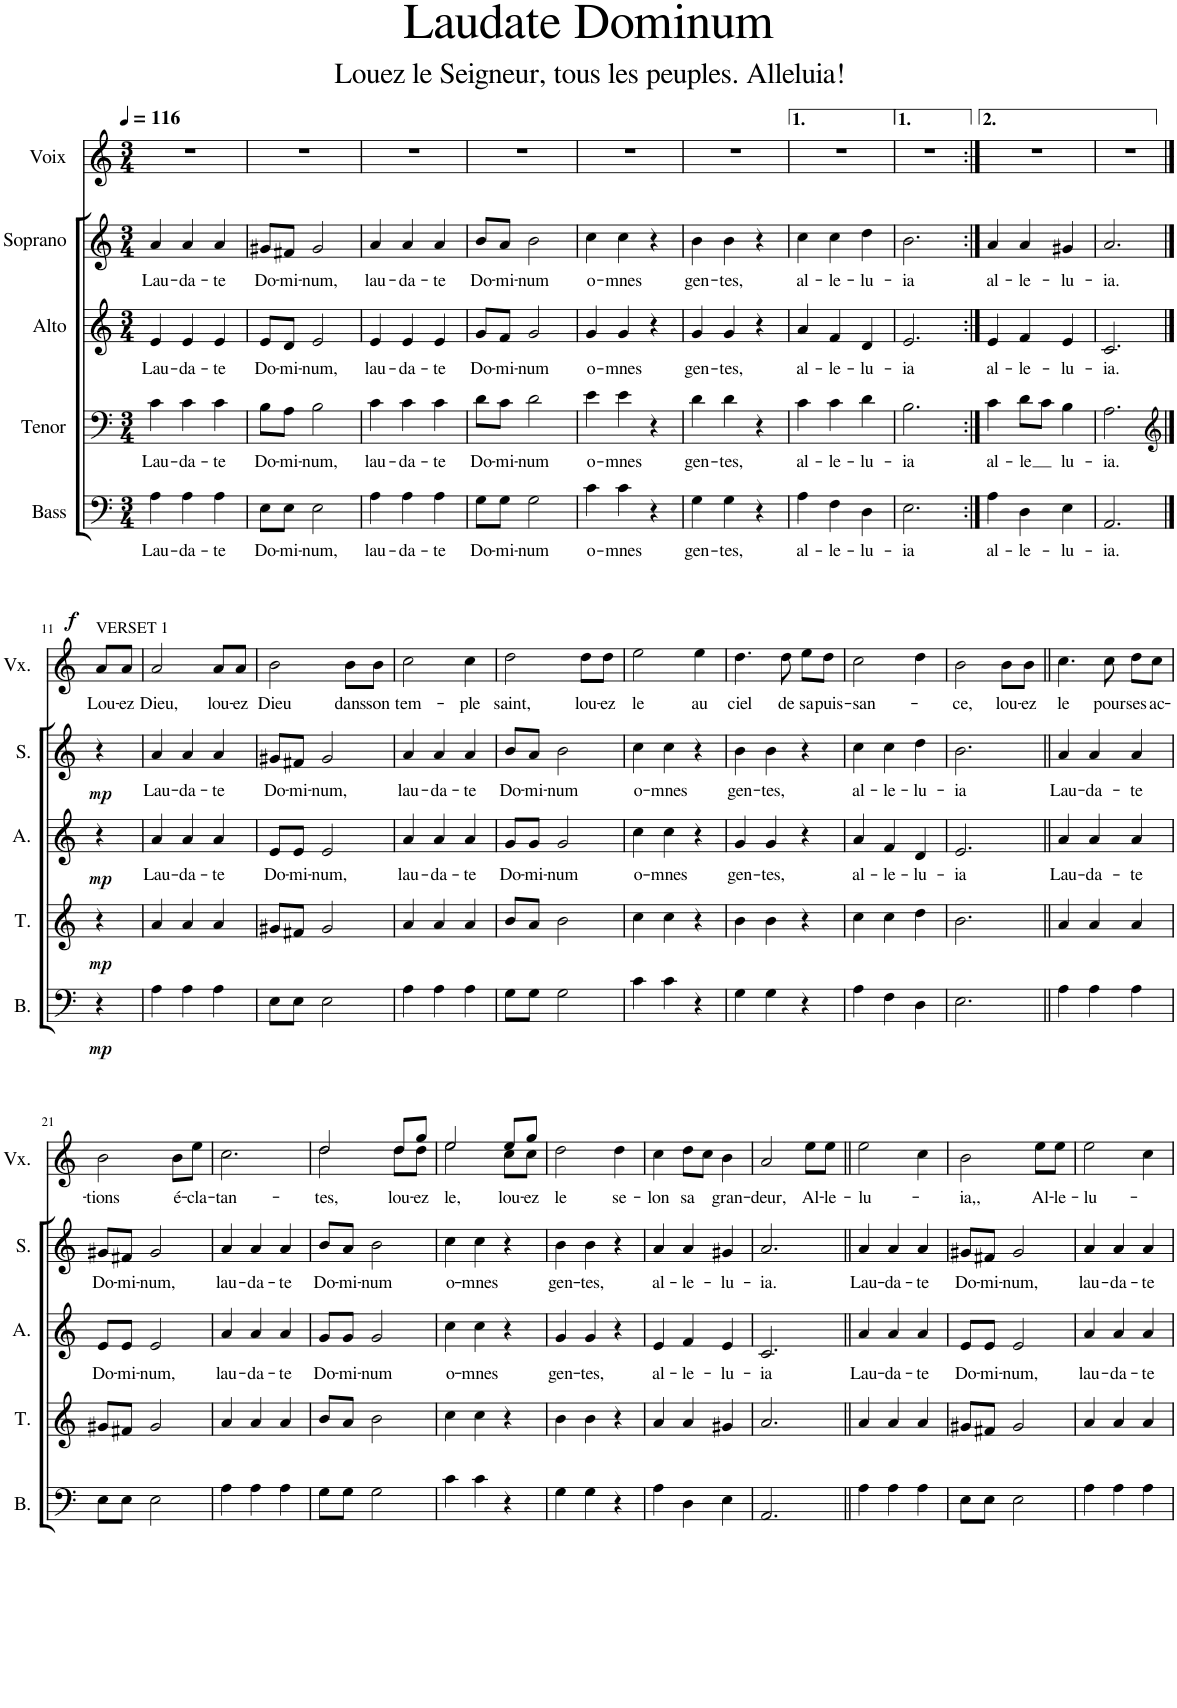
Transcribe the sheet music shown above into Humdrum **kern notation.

**kern	**text	**dynam	**kern	**text	**dynam	**kern	**text	**dynam	**kern	**text	**dynam	**kern	**text	**dynam
*part5	*part5	*part5	*part4	*part4	*part4	*part3	*part3	*part3	*part2	*part2	*part2	*part1	*part1	*part1
*staff5	*staff5	*staff5	*staff4	*staff4	*staff4	*staff3	*staff3	*staff3	*staff2	*staff2	*staff2	*staff1	*staff1	*staff1
*I"Bass	*	*	*I"Tenor	*	*	*I"Alto	*	*	*I"Soprano	*	*	*I"Voix	*	*
*I'B.	*	*	*I'T.	*	*	*I'A.	*	*	*I'S.	*	*	*I'Vx.	*	*
*clefF4	*	*	*clefF4	*	*	*clefG2	*	*	*clefG2	*	*	*clefG2	*	*
*k[]	*	*	*k[]	*	*	*k[]	*	*	*k[]	*	*	*k[]	*	*
*M3/4	*	*	*M3/4	*	*	*M3/4	*	*	*M3/4	*	*	*M3/4	*	*
*MM116	*	*	*MM116	*	*	*MM116	*	*	*MM116	*	*	*MM116	*	*
=1	=1	=1	=1	=1	=1	=1	=1	=1	=1	=1	=1	=1	=1	=1
!	!LO:LY:b	!	!	!LO:LY:b	!	!	!LO:LY:b	!	!	!LO:LY:b	!	!	!	!
4A\	Lau-	.	4c\	Lau-	.	4e/	Lau-	.	4a/	Lau-	.	2.r	.	.
!	!LO:LY:b	!	!	!LO:LY:b	!	!	!LO:LY:b	!	!	!LO:LY:b	!	!	!	!
4A\	-da-	.	4c\	-da-	.	4e/	-da-	.	4a/	-da-	.	.	.	.
!	!LO:LY:b	!	!	!LO:LY:b	!	!	!LO:LY:b	!	!	!LO:LY:b	!	!	!	!
4A\	-te	.	4c\	-te	.	4e/	-te	.	4a/	-te	.	.	.	.
=2	=2	=2	=2	=2	=2	=2	=2	=2	=2	=2	=2	=2	=2	=2
!	!LO:LY:b	!	!	!LO:LY:b	!	!	!LO:LY:b	!	!	!LO:LY:b	!	!	!	!
8E\L	Do-	.	8B\L	Do-	.	8e/L	Do-	.	8g#X/L	Do-	.	2.r	.	.
!	!LO:LY:b	!	!	!LO:LY:b	!	!	!LO:LY:b	!	!	!LO:LY:b	!	!	!	!
8E\J	-mi-	.	8A\J	-mi-	.	8d/J	-mi-	.	8f#X/J	-mi-	.	.	.	.
!	!LO:LY:b	!	!	!LO:LY:b	!	!	!LO:LY:b	!	!	!LO:LY:b	!	!	!	!
2E\	-num,	.	2B\	-num,	.	2e/	-num,	.	2g#/	-num,	.	.	.	.
=3	=3	=3	=3	=3	=3	=3	=3	=3	=3	=3	=3	=3	=3	=3
!	!LO:LY:b	!	!	!LO:LY:b	!	!	!LO:LY:b	!	!	!LO:LY:b	!	!	!	!
4A\	lau-	.	4c\	lau-	.	4e/	lau-	.	4a/	lau-	.	2.r	.	.
!	!LO:LY:b	!	!	!LO:LY:b	!	!	!LO:LY:b	!	!	!LO:LY:b	!	!	!	!
4A\	-da-	.	4c\	-da-	.	4e/	-da-	.	4a/	-da-	.	.	.	.
!	!LO:LY:b	!	!	!LO:LY:b	!	!	!LO:LY:b	!	!	!LO:LY:b	!	!	!	!
4A\	-te	.	4c\	-te	.	4e/	-te	.	4a/	-te	.	.	.	.
=4	=4	=4	=4	=4	=4	=4	=4	=4	=4	=4	=4	=4	=4	=4
!	!LO:LY:b	!	!	!LO:LY:b	!	!	!LO:LY:b	!	!	!LO:LY:b	!	!	!	!
8G\L	Do-	.	8d\L	Do-	.	8g/L	Do-	.	8b/L	Do-	.	2.r	.	.
!	!LO:LY:b	!	!	!LO:LY:b	!	!	!LO:LY:b	!	!	!LO:LY:b	!	!	!	!
8G\J	-mi-	.	8c\J	-mi-	.	8f/J	-mi-	.	8a/J	-mi-	.	.	.	.
!	!LO:LY:b	!	!	!LO:LY:b	!	!	!LO:LY:b	!	!	!LO:LY:b	!	!	!	!
2G\	-num	.	2d\	-num	.	2g/	-num	.	2b\	-num	.	.	.	.
=5	=5	=5	=5	=5	=5	=5	=5	=5	=5	=5	=5	=5	=5	=5
!	!LO:LY:b	!	!	!LO:LY:b	!	!	!LO:LY:b	!	!	!LO:LY:b	!	!	!	!
4c\	o-	.	4e\	o-	.	4g/	o-	.	4cc\	o-	.	2.r	.	.
!	!LO:LY:b	!	!	!LO:LY:b	!	!	!LO:LY:b	!	!	!LO:LY:b	!	!	!	!
4c\	-mnes	.	4e\	-mnes	.	4g/	-mnes	.	4cc\	-mnes	.	.	.	.
4r	.	.	4r	.	.	4r	.	.	4r	.	.	.	.	.
=6	=6	=6	=6	=6	=6	=6	=6	=6	=6	=6	=6	=6	=6	=6
!	!LO:LY:b	!	!	!LO:LY:b	!	!	!LO:LY:b	!	!	!LO:LY:b	!	!	!	!
4G\	gen-	.	4d\	gen-	.	4g/	gen-	.	4b\	gen-	.	2.r	.	.
!	!LO:LY:b	!	!	!LO:LY:b	!	!	!LO:LY:b	!	!	!LO:LY:b	!	!	!	!
4G\	-tes,	.	4d\	-tes,	.	4g/	-tes,	.	4b\	-tes,	.	.	.	.
4r	.	.	4r	.	.	4r	.	.	4r	.	.	.	.	.
=7	=7	=7	=7	=7	=7	=7	=7	=7	=7	=7	=7	=7	=7	=7
!	!LO:LY:b	!	!	!LO:LY:b	!	!	!LO:LY:b	!	!	!LO:LY:b	!	!	!	!
4A\	al-	.	4c\	al-	.	4a/	al-	.	4cc\	al-	.	2.r	.	.
!	!LO:LY:b	!	!	!LO:LY:b	!	!	!LO:LY:b	!	!	!LO:LY:b	!	!	!	!
4F\	-le-	.	4c\	-le-	.	4f/	-le-	.	4cc\	-le-	.	.	.	.
!	!LO:LY:b	!	!	!LO:LY:b	!	!	!LO:LY:b	!	!	!LO:LY:b	!	!	!	!
4D\	-lu-	.	4d\	-lu-	.	4d/	-lu-	.	4dd\	-lu-	.	.	.	.
=8	=8	=8	=8	=8	=8	=8	=8	=8	=8	=8	=8	=8	=8	=8
!	!LO:LY:b	!	!	!LO:LY:b	!	!	!LO:LY:b	!	!	!LO:LY:b	!	!	!	!
2.E\	-ia	.	2.B\	-ia	.	2.e/	-ia	.	2.b\	-ia	.	2.r	.	.
=9:|!	=9:|!	=9:|!	=9:|!	=9:|!	=9:|!	=9:|!	=9:|!	=9:|!	=9:|!	=9:|!	=9:|!	=9:|!	=9:|!	=9:|!
!	!LO:LY:b	!	!	!LO:LY:b	!	!	!LO:LY:b	!	!	!LO:LY:b	!	!	!	!
4A\	al-	.	4c\	al-	.	4e/	al-	.	4a/	al-	.	2.r	.	.
!	!LO:LY:b	!	!	!LO:LY:b	!	!	!LO:LY:b	!	!	!LO:LY:b	!	!	!	!
4D\	-le-	.	8d\L	-le	.	4f/	-le-	.	4a/	-le-	.	.	.	.
.	.	.	8c\J	.	.	.	.	.	.	.	.	.	.	.
!	!LO:LY:b	!	!	!LO:LY:b	!	!	!LO:LY:b	!	!	!LO:LY:b	!	!	!	!
4E\	-lu-	.	4B\	lu-	.	4e/	-lu-	.	4g#X/	-lu-	.	.	.	.
=10	=10	=10	=10	=10	=10	=10	=10	=10	=10	=10	=10	=10	=10	=10
!	!LO:LY:b	!	!	!LO:LY:b	!	!	!LO:LY:b	!	!	!LO:LY:b	!	!	!	!
2.AA/	-ia.	.	2.A\	-ia.	.	2.c/	-ia.	.	2.a/	-ia.	.	2.r	.	.
!!LO:LB:g=z
==11	==11	==11	==11	==11	==11	==11	==11	==11	==11	==11	==11	==11	==11	==11
*	*	*	*clefG2	*	*	*	*	*	*	*	*	*	*	*
!	!	!	!	!	!	!	!	!	!	!	!	!LO:TX:a:t=VERSET 1	!	!
!	!	!LO:DY:b	!	!	!LO:DY:b	!	!	!LO:DY:b	!	!	!LO:DY:b	!	!LO:LY:b	!LO:DY:a
4r	.	mp	4r	.	mp	4r	.	mp	4r	.	mp	8a/L	Lou-	f
!	!	!	!	!	!	!	!	!	!	!	!	!	!LO:LY:b	!
.	.	.	.	.	.	.	.	.	.	.	.	8a/J	-ez	.
=12	=12	=12	=12	=12	=12	=12	=12	=12	=12	=12	=12	=12	=12	=12
!	!	!	!	!	!	!	!LO:LY:b	!	!	!LO:LY:b	!	!	!LO:LY:b	!
4A\	.	.	4a/	.	.	4a/	Lau-	.	4a/	Lau-	.	2a/	Dieu,	.
!	!	!	!	!	!	!	!LO:LY:b	!	!	!LO:LY:b	!	!	!	!
4A\	.	.	4a/	.	.	4a/	-da-	.	4a/	-da-	.	.	.	.
!	!	!	!	!	!	!	!LO:LY:b	!	!	!LO:LY:b	!	!	!LO:LY:b	!
4A\	.	.	4a/	.	.	4a/	-te	.	4a/	-te	.	8a/L	lou-	.
!	!	!	!	!	!	!	!	!	!	!	!	!	!LO:LY:b	!
.	.	.	.	.	.	.	.	.	.	.	.	8a/J	-ez	.
=13	=13	=13	=13	=13	=13	=13	=13	=13	=13	=13	=13	=13	=13	=13
!	!	!	!	!	!	!	!LO:LY:b	!	!	!LO:LY:b	!	!	!LO:LY:b	!
8E\L	.	.	8g#X/L	.	.	8e/L	Do-	.	8g#X/L	Do-	.	2b\	Dieu	.
!	!	!	!	!	!	!	!LO:LY:b	!	!	!LO:LY:b	!	!	!	!
8E\J	.	.	8f#X/J	.	.	8e/J	-mi-	.	8f#X/J	-mi-	.	.	.	.
!	!	!	!	!	!	!	!LO:LY:b	!	!	!LO:LY:b	!	!	!	!
2E\	.	.	2g#/	.	.	2e/	-num,	.	2g#/	-num,	.	.	.	.
!	!	!	!	!	!	!	!	!	!	!	!	!	!LO:LY:b	!
.	.	.	.	.	.	.	.	.	.	.	.	8b\L	dans	.
!	!	!	!	!	!	!	!	!	!	!	!	!	!LO:LY:b	!
.	.	.	.	.	.	.	.	.	.	.	.	8b\J	son	.
=14	=14	=14	=14	=14	=14	=14	=14	=14	=14	=14	=14	=14	=14	=14
!	!	!	!	!	!	!	!LO:LY:b	!	!	!LO:LY:b	!	!	!LO:LY:b	!
4A\	.	.	4a/	.	.	4a/	lau-	.	4a/	lau-	.	2cc\	tem-	.
!	!	!	!	!	!	!	!LO:LY:b	!	!	!LO:LY:b	!	!	!	!
4A\	.	.	4a/	.	.	4a/	-da-	.	4a/	-da-	.	.	.	.
!	!	!	!	!	!	!	!LO:LY:b	!	!	!LO:LY:b	!	!	!LO:LY:b	!
4A\	.	.	4a/	.	.	4a/	-te	.	4a/	-te	.	4cc\	-ple	.
=15	=15	=15	=15	=15	=15	=15	=15	=15	=15	=15	=15	=15	=15	=15
!	!	!	!	!	!	!	!LO:LY:b	!	!	!LO:LY:b	!	!	!LO:LY:b	!
8G\L	.	.	8b/L	.	.	8g/L	Do-	.	8b/L	Do-	.	2dd\	saint,	.
!	!	!	!	!	!	!	!LO:LY:b	!	!	!LO:LY:b	!	!	!	!
8G\J	.	.	8a/J	.	.	8g/J	-mi-	.	8a/J	-mi-	.	.	.	.
!	!	!	!	!	!	!	!LO:LY:b	!	!	!LO:LY:b	!	!	!	!
2G\	.	.	2b\	.	.	2g/	-num	.	2b\	-num	.	.	.	.
!	!	!	!	!	!	!	!	!	!	!	!	!	!LO:LY:b	!
.	.	.	.	.	.	.	.	.	.	.	.	8dd\L	lou-	.
!	!	!	!	!	!	!	!	!	!	!	!	!	!LO:LY:b	!
.	.	.	.	.	.	.	.	.	.	.	.	8dd\J	-ez	.
=16	=16	=16	=16	=16	=16	=16	=16	=16	=16	=16	=16	=16	=16	=16
!	!	!	!	!	!	!	!LO:LY:b	!	!	!LO:LY:b	!	!	!LO:LY:b	!
4c\	.	.	4cc\	.	.	4cc\	o-	.	4cc\	o-	.	2ee\	le	.
!	!	!	!	!	!	!	!LO:LY:b	!	!	!LO:LY:b	!	!	!	!
4c\	.	.	4cc\	.	.	4cc\	-mnes	.	4cc\	-mnes	.	.	.	.
!	!	!	!	!	!	!	!	!	!	!	!	!	!LO:LY:b	!
4r	.	.	4r	.	.	4r	.	.	4r	.	.	4ee\	au	.
=17	=17	=17	=17	=17	=17	=17	=17	=17	=17	=17	=17	=17	=17	=17
!	!	!	!	!	!	!	!LO:LY:b	!	!	!LO:LY:b	!	!	!LO:LY:b	!
4G\	.	.	4b\	.	.	4g/	gen-	.	4b\	gen-	.	4.dd\	ciel	.
!	!	!	!	!	!	!	!LO:LY:b	!	!	!LO:LY:b	!	!	!	!
4G\	.	.	4b\	.	.	4g/	-tes,	.	4b\	-tes,	.	.	.	.
!	!	!	!	!	!	!	!	!	!	!	!	!	!LO:LY:b	!
.	.	.	.	.	.	.	.	.	.	.	.	8dd\	de	.
!	!	!	!	!	!	!	!	!	!	!	!	!	!LO:LY:b	!
4r	.	.	4r	.	.	4r	.	.	4r	.	.	8ee\L	sa	.
!	!	!	!	!	!	!	!	!	!	!	!	!	!LO:LY:b	!
.	.	.	.	.	.	.	.	.	.	.	.	8dd\J	puis-	.
=18	=18	=18	=18	=18	=18	=18	=18	=18	=18	=18	=18	=18	=18	=18
!	!	!	!	!	!	!	!LO:LY:b	!	!	!LO:LY:b	!	!	!LO:LY:b	!
4A\	.	.	4cc\	.	.	4a/	al-	.	4cc\	al-	.	2cc\	-san-	.
!	!	!	!	!	!	!	!LO:LY:b	!	!	!LO:LY:b	!	!	!	!
4F\	.	.	4cc\	.	.	4f/	-le-	.	4cc\	-le-	.	.	.	.
!	!	!	!	!	!	!	!LO:LY:b	!	!	!LO:LY:b	!	!	!	!
4D\	.	.	4dd\	.	.	4d/	-lu-	.	4dd\	-lu-	.	4dd\	.	.
=19	=19	=19	=19	=19	=19	=19	=19	=19	=19	=19	=19	=19	=19	=19
!	!	!	!	!	!	!	!LO:LY:b	!	!	!LO:LY:b	!	!	!LO:LY:b	!
2.E\	.	.	2.b\	.	.	2.e/	-ia	.	2.b\	-ia	.	2b\	-ce,	.
!	!	!	!	!	!	!	!	!	!	!	!	!	!LO:LY:b	!
.	.	.	.	.	.	.	.	.	.	.	.	8b\L	lou-	.
!	!	!	!	!	!	!	!	!	!	!	!	!	!LO:LY:b	!
.	.	.	.	.	.	.	.	.	.	.	.	8b\J	-ez	.
=20||	=20||	=20||	=20||	=20||	=20||	=20||	=20||	=20||	=20||	=20||	=20||	=20||	=20||	=20||
!	!	!	!	!	!	!	!LO:LY:b	!	!	!LO:LY:b	!	!	!LO:LY:b	!
4A\	.	.	4a/	.	.	4a/	Lau-	.	4a/	Lau-	.	4.cc\	le	.
!	!	!	!	!	!	!	!LO:LY:b	!	!	!LO:LY:b	!	!	!	!
4A\	.	.	4a/	.	.	4a/	-da-	.	4a/	-da-	.	.	.	.
!	!	!	!	!	!	!	!	!	!	!	!	!	!LO:LY:b	!
.	.	.	.	.	.	.	.	.	.	.	.	8cc\	pour	.
!	!	!	!	!	!	!	!LO:LY:b	!	!	!LO:LY:b	!	!	!LO:LY:b	!
4A\	.	.	4a/	.	.	4a/	-te	.	4a/	-te	.	8dd\L	ses	.
!	!	!	!	!	!	!	!	!	!	!	!	!	!LO:LY:b	!
.	.	.	.	.	.	.	.	.	.	.	.	8cc\J	ac-	.
!!LO:LB:g=z
=21	=21	=21	=21	=21	=21	=21	=21	=21	=21	=21	=21	=21	=21	=21
!	!	!	!	!	!	!	!LO:LY:b	!	!	!LO:LY:b	!	!	!LO:LY:b	!
8E\L	.	.	8g#X/L	.	.	8e/L	Do-	.	8g#X/L	Do-	.	2b\	-tions	.
!	!	!	!	!	!	!	!LO:LY:b	!	!	!LO:LY:b	!	!	!	!
8E\J	.	.	8f#X/J	.	.	8e/J	-mi-	.	8f#X/J	-mi-	.	.	.	.
!	!	!	!	!	!	!	!LO:LY:b	!	!	!LO:LY:b	!	!	!	!
2E\	.	.	2g#/	.	.	2e/	-num,	.	2g#/	-num,	.	.	.	.
!	!	!	!	!	!	!	!	!	!	!	!	!	!LO:LY:b	!
.	.	.	.	.	.	.	.	.	.	.	.	8b\L	é-	.
!	!	!	!	!	!	!	!	!	!	!	!	!	!LO:LY:b	!
.	.	.	.	.	.	.	.	.	.	.	.	8ee\J	-cla-	.
=22	=22	=22	=22	=22	=22	=22	=22	=22	=22	=22	=22	=22	=22	=22
!	!	!	!	!	!	!	!LO:LY:b	!	!	!LO:LY:b	!	!	!LO:LY:b	!
4A\	.	.	4a/	.	.	4a/	lau-	.	4a/	lau-	.	2.cc\	-tan-	.
!	!	!	!	!	!	!	!LO:LY:b	!	!	!LO:LY:b	!	!	!	!
4A\	.	.	4a/	.	.	4a/	-da-	.	4a/	-da-	.	.	.	.
!	!	!	!	!	!	!	!LO:LY:b	!	!	!LO:LY:b	!	!	!	!
4A\	.	.	4a/	.	.	4a/	-te	.	4a/	-te	.	.	.	.
=23	=23	=23	=23	=23	=23	=23	=23	=23	=23	=23	=23	=23	=23	=23
!	!	!	!	!	!	!	!LO:LY:b	!	!	!LO:LY:b	!	!	!LO:LY:b	!
*	*	*	*	*	*	*	*	*	*	*	*	*^	*	*
8G\L	.	.	8b/L	.	.	8g/L	Do-	.	8b/L	Do-	.	2dd/	2dd\	-tes,	.
!	!	!	!	!	!	!	!LO:LY:b	!	!	!LO:LY:b	!	!	!	!	!
8G\J	.	.	8a/J	.	.	8g/J	-mi-	.	8a/J	-mi-	.	.	.	.	.
!	!	!	!	!	!	!	!LO:LY:b	!	!	!LO:LY:b	!	!	!	!	!
2G\	.	.	2b\	.	.	2g/	-num	.	2b\	-num	.	.	.	.	.
!	!	!	!	!	!	!	!	!	!	!	!	!	!	!LO:LY:b	!
.	.	.	.	.	.	.	.	.	.	.	.	8dd\L	8dd/L	lou-	.
!	!	!	!	!	!	!	!	!	!	!	!	!	!	!LO:LY:b	!
.	.	.	.	.	.	.	.	.	.	.	.	8dd\J	8gg/J	-ez	.
=24	=24	=24	=24	=24	=24	=24	=24	=24	=24	=24	=24	=24	=24	=24	=24
!	!	!	!	!	!	!	!LO:LY:b	!	!	!LO:LY:b	!	!	!	!LO:LY:b	!
4c\	.	.	4cc\	.	.	4cc\	o-	.	4cc\	o-	.	2ee/	2ee\	le,	.
!	!	!	!	!	!	!	!LO:LY:b	!	!	!LO:LY:b	!	!	!	!	!
4c\	.	.	4cc\	.	.	4cc\	-mnes	.	4cc\	-mnes	.	.	.	.	.
!	!	!	!	!	!	!	!	!	!	!	!	!	!	!LO:LY:b	!
4r	.	.	4r	.	.	4r	.	.	4r	.	.	8cc\L	8ee/L	lou-	.
!	!	!	!	!	!	!	!	!	!	!	!	!	!	!LO:LY:b	!
.	.	.	.	.	.	.	.	.	.	.	.	8cc\J	8gg/J	-ez	.
=25	=25	=25	=25	=25	=25	=25	=25	=25	=25	=25	=25	=25	=25	=25	=25
!	!	!	!	!	!	!	!LO:LY:b	!	!	!LO:LY:b	!	!	!	!LO:LY:b	!
*	*	*	*	*	*	*	*	*	*	*	*	*v	*v	*	*
4G\	.	.	4b\	.	.	4g/	gen-	.	4b\	gen-	.	2dd\	le	.
!	!	!	!	!	!	!	!LO:LY:b	!	!	!LO:LY:b	!	!	!	!
4G\	.	.	4b\	.	.	4g/	-tes,	.	4b\	-tes,	.	.	.	.
!	!	!	!	!	!	!	!	!	!	!	!	!	!LO:LY:b	!
4r	.	.	4r	.	.	4r	.	.	4r	.	.	4dd\	se-	.
=26	=26	=26	=26	=26	=26	=26	=26	=26	=26	=26	=26	=26	=26	=26
!	!	!	!	!	!	!	!LO:LY:b	!	!	!LO:LY:b	!	!	!LO:LY:b	!
4A\	.	.	4a/	.	.	4e/	al-	.	4a/	al-	.	4cc\	-lon	.
!	!	!	!	!	!	!	!LO:LY:b	!	!	!LO:LY:b	!	!	!LO:LY:b	!
4D\	.	.	4a/	.	.	4f/	-le-	.	4a/	-le-	.	8dd\L	sa	.
.	.	.	.	.	.	.	.	.	.	.	.	8cc\J	.	.
!	!	!	!	!	!	!	!LO:LY:b	!	!	!LO:LY:b	!	!	!LO:LY:b	!
4E\	.	.	4g#X/	.	.	4e/	-lu-	.	4g#X/	-lu-	.	4b\	gran-	.
=27	=27	=27	=27	=27	=27	=27	=27	=27	=27	=27	=27	=27	=27	=27
!	!	!	!	!	!	!	!LO:LY:b	!	!	!LO:LY:b	!	!	!LO:LY:b	!
2.AA/	.	.	2.a/	.	.	2.c/	-ia	.	2.a/	-ia.	.	2a/	-deur,	.
!	!	!	!	!	!	!	!	!	!	!	!	!	!LO:LY:b	!
.	.	.	.	.	.	.	.	.	.	.	.	8ee\L	Al-	.
!	!	!	!	!	!	!	!	!	!	!	!	!	!LO:LY:b	!
.	.	.	.	.	.	.	.	.	.	.	.	8ee\J	-le-	.
=28||	=28||	=28||	=28||	=28||	=28||	=28||	=28||	=28||	=28||	=28||	=28||	=28||	=28||	=28||
!	!	!	!	!	!	!	!LO:LY:b	!	!	!LO:LY:b	!	!	!LO:LY:b	!
4A\	.	.	4a/	.	.	4a/	Lau-	.	4a/	Lau-	.	2ee\	-lu-	.
!	!	!	!	!	!	!	!LO:LY:b	!	!	!LO:LY:b	!	!	!	!
4A\	.	.	4a/	.	.	4a/	-da-	.	4a/	-da-	.	.	.	.
!	!	!	!	!	!	!	!LO:LY:b	!	!	!LO:LY:b	!	!	!	!
4A\	.	.	4a/	.	.	4a/	-te	.	4a/	-te	.	4cc\	.	.
=29	=29	=29	=29	=29	=29	=29	=29	=29	=29	=29	=29	=29	=29	=29
!	!	!	!	!	!	!	!LO:LY:b	!	!	!LO:LY:b	!	!	!LO:LY:b	!
8E\L	.	.	8g#X/L	.	.	8e/L	Do-	.	8g#X/L	Do-	.	2b\	-ia,,	.
!	!	!	!	!	!	!	!LO:LY:b	!	!	!LO:LY:b	!	!	!	!
8E\J	.	.	8f#X/J	.	.	8e/J	-mi-	.	8f#X/J	-mi-	.	.	.	.
!	!	!	!	!	!	!	!LO:LY:b	!	!	!LO:LY:b	!	!	!	!
2E\	.	.	2g#/	.	.	2e/	-num,	.	2g#/	-num,	.	.	.	.
!	!	!	!	!	!	!	!	!	!	!	!	!	!LO:LY:b	!
.	.	.	.	.	.	.	.	.	.	.	.	8ee\L	Al-	.
!	!	!	!	!	!	!	!	!	!	!	!	!	!LO:LY:b	!
.	.	.	.	.	.	.	.	.	.	.	.	8ee\J	-le-	.
=30	=30	=30	=30	=30	=30	=30	=30	=30	=30	=30	=30	=30	=30	=30
!	!	!	!	!	!	!	!LO:LY:b	!	!	!LO:LY:b	!	!	!LO:LY:b	!
4A\	.	.	4a/	.	.	4a/	lau-	.	4a/	lau-	.	2ee\	-lu-	.
!	!	!	!	!	!	!	!LO:LY:b	!	!	!LO:LY:b	!	!	!	!
4A\	.	.	4a/	.	.	4a/	-da-	.	4a/	-da-	.	.	.	.
!	!	!	!	!	!	!	!LO:LY:b	!	!	!LO:LY:b	!	!	!	!
4A\	.	.	4a/	.	.	4a/	-te	.	4a/	-te	.	4cc\	.	.
=	=	=	=	=	=	=	=	=	=	=	=	=	=	=
*-	*-	*-	*-	*-	*-	*-	*-	*-	*-	*-	*-	*-	*-	*-
